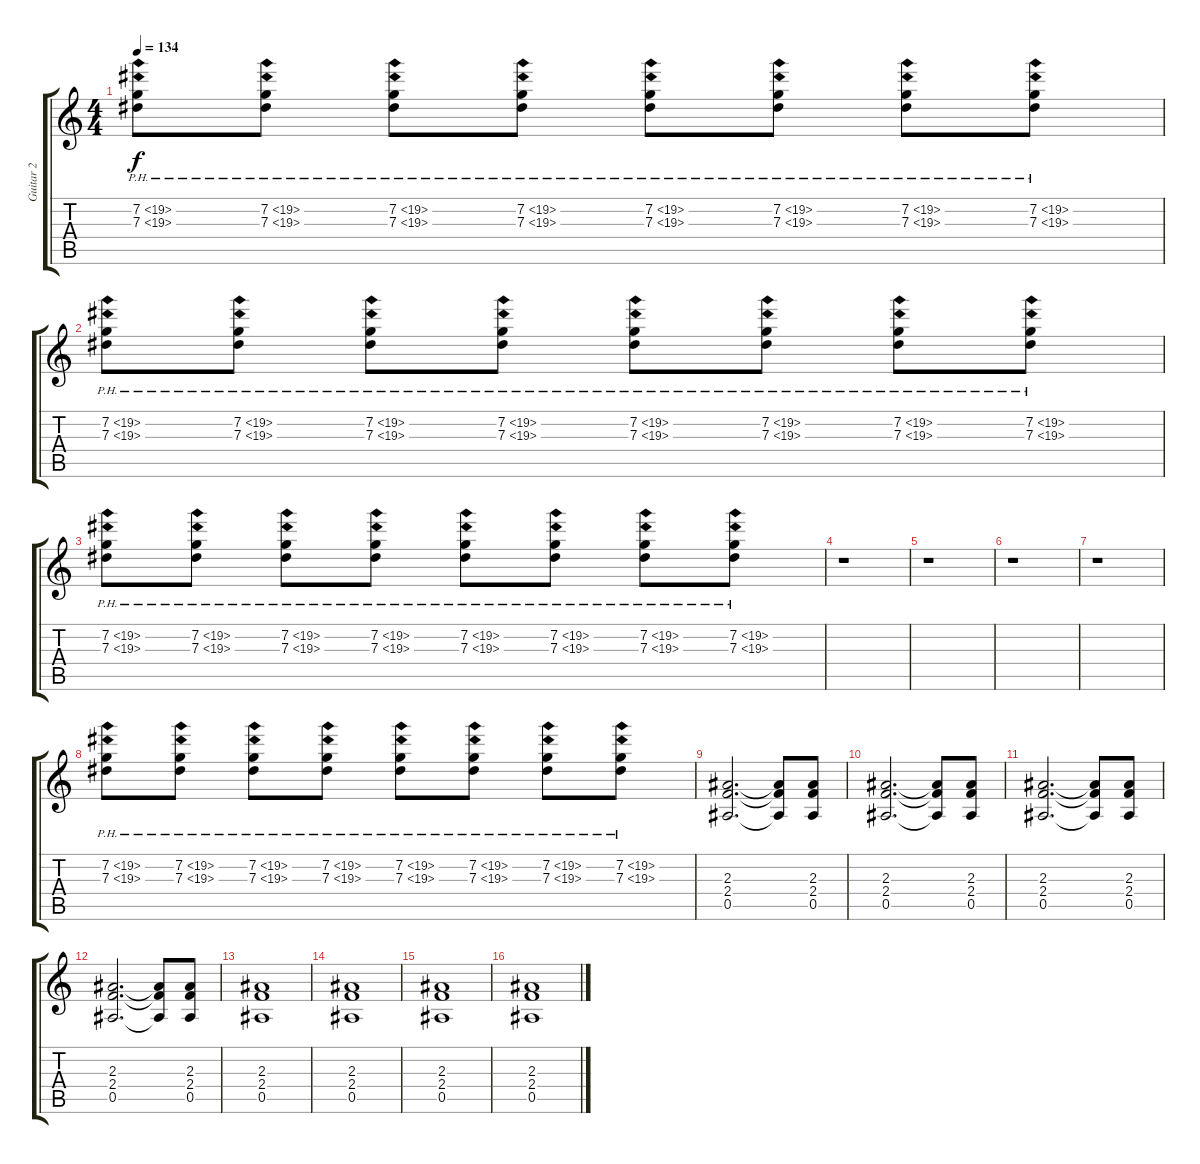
\track ("Guitar 2" "Guitar 2") {instrument distortionguitar}
\staff {score tabs}
\tuning (F4 C4 Ab3 Eb3 Bb2 F2) {hide}
\ts (4 4)
\tempo 134
\clef g2
\ks c
(7.2{ph 12} 7.3{ph 12}).8{dy f} (7.2{ph 12} 7.3{ph 12}).8 (7.2{ph 12} 7.3{ph 12}).8 (7.2{ph 12} 7.3{ph 12}).8 (7.2{ph 12} 7.3{ph 12}).8 (7.2{ph 12} 7.3{ph 12}).8 (7.2{ph 12} 7.3{ph 12}).8 (7.2{ph 12} 7.3{ph 12}).8 |
(7.2{ph 12} 7.3{ph 12}).8 (7.2{ph 12} 7.3{ph 12}).8 (7.2{ph 12} 7.3{ph 12}).8 (7.2{ph 12} 7.3{ph 12}).8 (7.2{ph 12} 7.3{ph 12}).8 (7.2{ph 12} 7.3{ph 12}).8 (7.2{ph 12} 7.3{ph 12}).8 (7.2{ph 12} 7.3{ph 12}).8 |
(7.2{ph 12} 7.3{ph 12}).8 (7.2{ph 12} 7.3{ph 12}).8 (7.2{ph 12} 7.3{ph 12}).8 (7.2{ph 12} 7.3{ph 12}).8 (7.2{ph 12} 7.3{ph 12}).8 (7.2{ph 12} 7.3{ph 12}).8 (7.2{ph 12} 7.3{ph 12}).8 (7.2{ph 12} 7.3{ph 12}).8 |
r.1 |
r.1 |
r.1 |
r.1 |
(7.2{ph 12} 7.3{ph 12}).8 (7.2{ph 12} 7.3{ph 12}).8 (7.2{ph 12} 7.3{ph 12}).8 (7.2{ph 12} 7.3{ph 12}).8 (7.2{ph 12} 7.3{ph 12}).8 (7.2{ph 12} 7.3{ph 12}).8 (7.2{ph 12} 7.3{ph 12}).8 (7.2{ph 12} 7.3{ph 12}).8 |
(2.3 2.4 0.5).2{d} (2.3{t} 2.4{t} 0.5{t}).8 (2.3 2.4 0.5).8 |
(2.3 2.4 0.5).2{d} (2.3{t} 2.4{t} 0.5{t}).8 (2.3 2.4 0.5).8 |
(2.3 2.4 0.5).2{d} (2.3{t} 2.4{t} 0.5{t}).8 (2.3 2.4 0.5).8 |
(2.3 2.4 0.5).2{d} (2.3{t} 2.4{t} 0.5{t}).8 (2.3 2.4 0.5).8 |
(2.3 2.4 0.5).1 |
(2.3 2.4 0.5).1 |
(2.3 2.4 0.5).1 |
(2.3 2.4 0.5).1
